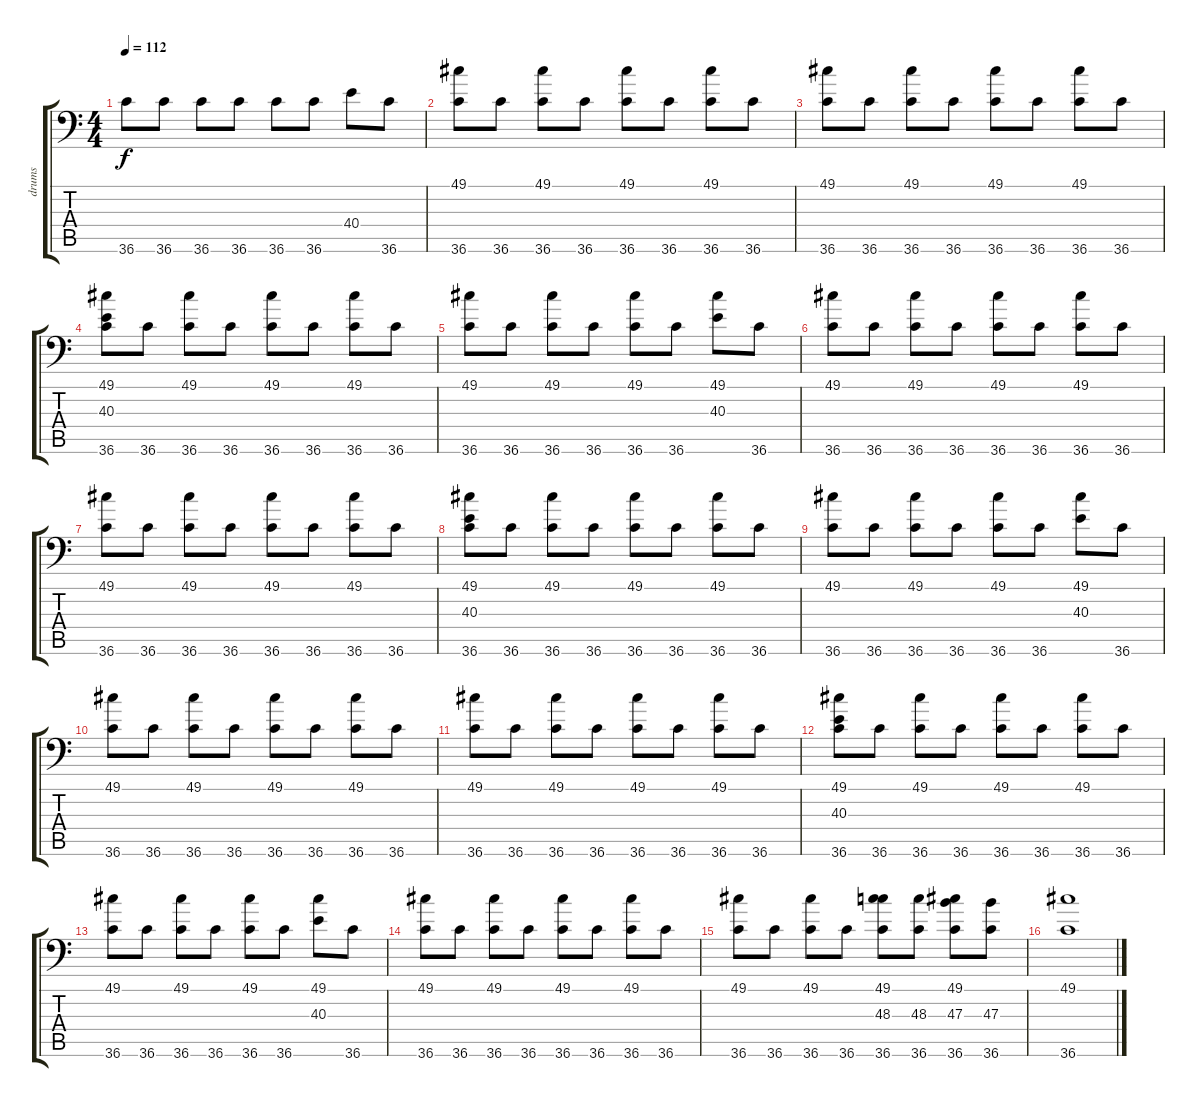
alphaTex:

\track ("drums" "drums") {instrument acousticgrandpiano}
\staff {score tabs}
\tuning (C-1 C-1 C-1 C-1 C-1 C-1) {hide}
\ts (4 4)
\tempo 112
\clef f4
\ks c
36.6.8{dy f} 36.6.8 36.6.8 36.6.8 36.6.8 36.6.8 40.4.8 36.6.8 |
(49.1 36.6).8 36.6.8 (49.1 36.6).8 36.6.8 (49.1 36.6).8 36.6.8 (49.1 36.6).8 36.6.8 |
(49.1 36.6).8 36.6.8 (49.1 36.6).8 36.6.8 (49.1 36.6).8 36.6.8 (49.1 36.6).8 36.6.8 |
(49.1 40.3 36.6).8 36.6.8 (49.1 36.6).8 36.6.8 (49.1 36.6).8 36.6.8 (49.1 36.6).8 36.6.8 |
(49.1 36.6).8 36.6.8 (49.1 36.6).8 36.6.8 (49.1 36.6).8 36.6.8 (49.1 40.3).8 36.6.8 |
(49.1 36.6).8 36.6.8 (49.1 36.6).8 36.6.8 (49.1 36.6).8 36.6.8 (49.1 36.6).8 36.6.8 |
(49.1 36.6).8 36.6.8 (49.1 36.6).8 36.6.8 (49.1 36.6).8 36.6.8 (49.1 36.6).8 36.6.8 |
(49.1 40.3 36.6).8 36.6.8 (49.1 36.6).8 36.6.8 (49.1 36.6).8 36.6.8 (49.1 36.6).8 36.6.8 |
(49.1 36.6).8 36.6.8 (49.1 36.6).8 36.6.8 (49.1 36.6).8 36.6.8 (49.1 40.3).8 36.6.8 |
(49.1 36.6).8 36.6.8 (49.1 36.6).8 36.6.8 (49.1 36.6).8 36.6.8 (49.1 36.6).8 36.6.8 |
(49.1 36.6).8 36.6.8 (49.1 36.6).8 36.6.8 (49.1 36.6).8 36.6.8 (49.1 36.6).8 36.6.8 |
(49.1 40.3 36.6).8 36.6.8 (49.1 36.6).8 36.6.8 (49.1 36.6).8 36.6.8 (49.1 36.6).8 36.6.8 |
(49.1 36.6).8 36.6.8 (49.1 36.6).8 36.6.8 (49.1 36.6).8 36.6.8 (49.1 40.3).8 36.6.8 |
(49.1 36.6).8 36.6.8 (49.1 36.6).8 36.6.8 (49.1 36.6).8 36.6.8 (49.1 36.6).8 36.6.8 |
(49.1 36.6).8 36.6.8 (49.1 36.6).8 36.6.8 (49.1 48.3 36.6).8 (48.3 36.6).8 (49.1 47.3 36.6).8 (47.3 36.6).8 |
(49.1 36.6).1
